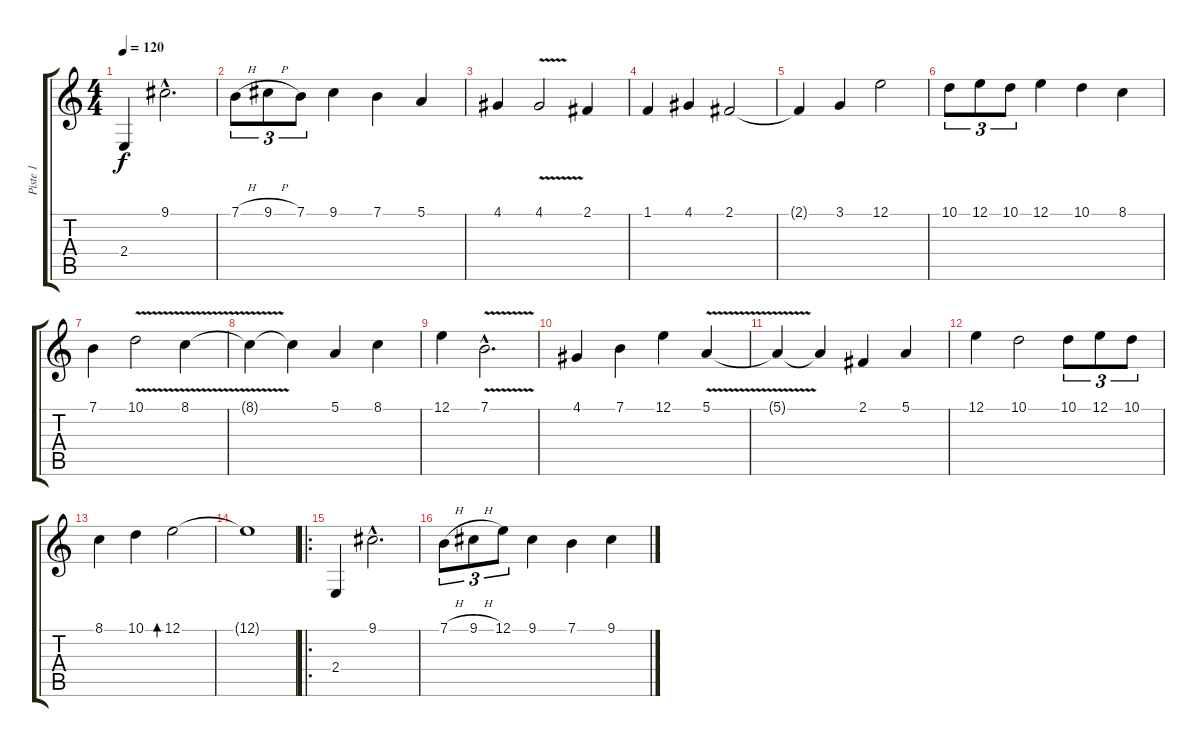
\track ("Piste 1" "Piste 1") {instrument oboe}
\staff {score tabs}
\tuning (E4 B3 G3 D3 A2 E2) {hide}
\ts (4 4)
\tempo 120
\clef g2
\ks c
2.4.4{dy f instrument oboe} 9.1{hac}.2{d} |
7.1{h}.8{tu (3 2)} 9.1{h}.8{tu (3 2)} 7.1.8{tu (3 2)} 9.1.4 7.1.4 5.1.4 |
4.1.4 4.1{v}.2 2.1.4 |
1.1.4 4.1.4 2.1.2 |
2.1{t}.4 3.1.4 12.1.2 |
10.1.8{tu (3 2)} 12.1.8{tu (3 2)} 10.1.8{tu (3 2)} 12.1.4 10.1.4 8.1.4 |
7.1.4 10.1{v}.2 8.1{v}.4 |
8.1{t}.4 8.1{t}.4 5.1.4 8.1.4 |
12.1.4 7.1{v hac}.2{d} |
4.1.4 7.1.4 12.1.4 5.1{v}.4 |
5.1{t}.4 5.1{t}.4 2.1.4 5.1.4 |
12.1.4 10.1.2 10.1.8{tu (3 2)} 12.1.8{tu (3 2)} 10.1.8{tu (3 2)} |
8.1.4 10.1.4 12.1.2{bd 480} |
12.1{t}.1 |
\ro
2.4.4 9.1{hac}.2{d} |
7.1{h}.8{tu (3 2)} 9.1{h}.8{tu (3 2)} 12.1.8{tu (3 2)} 9.1.4 7.1.4 9.1.4
